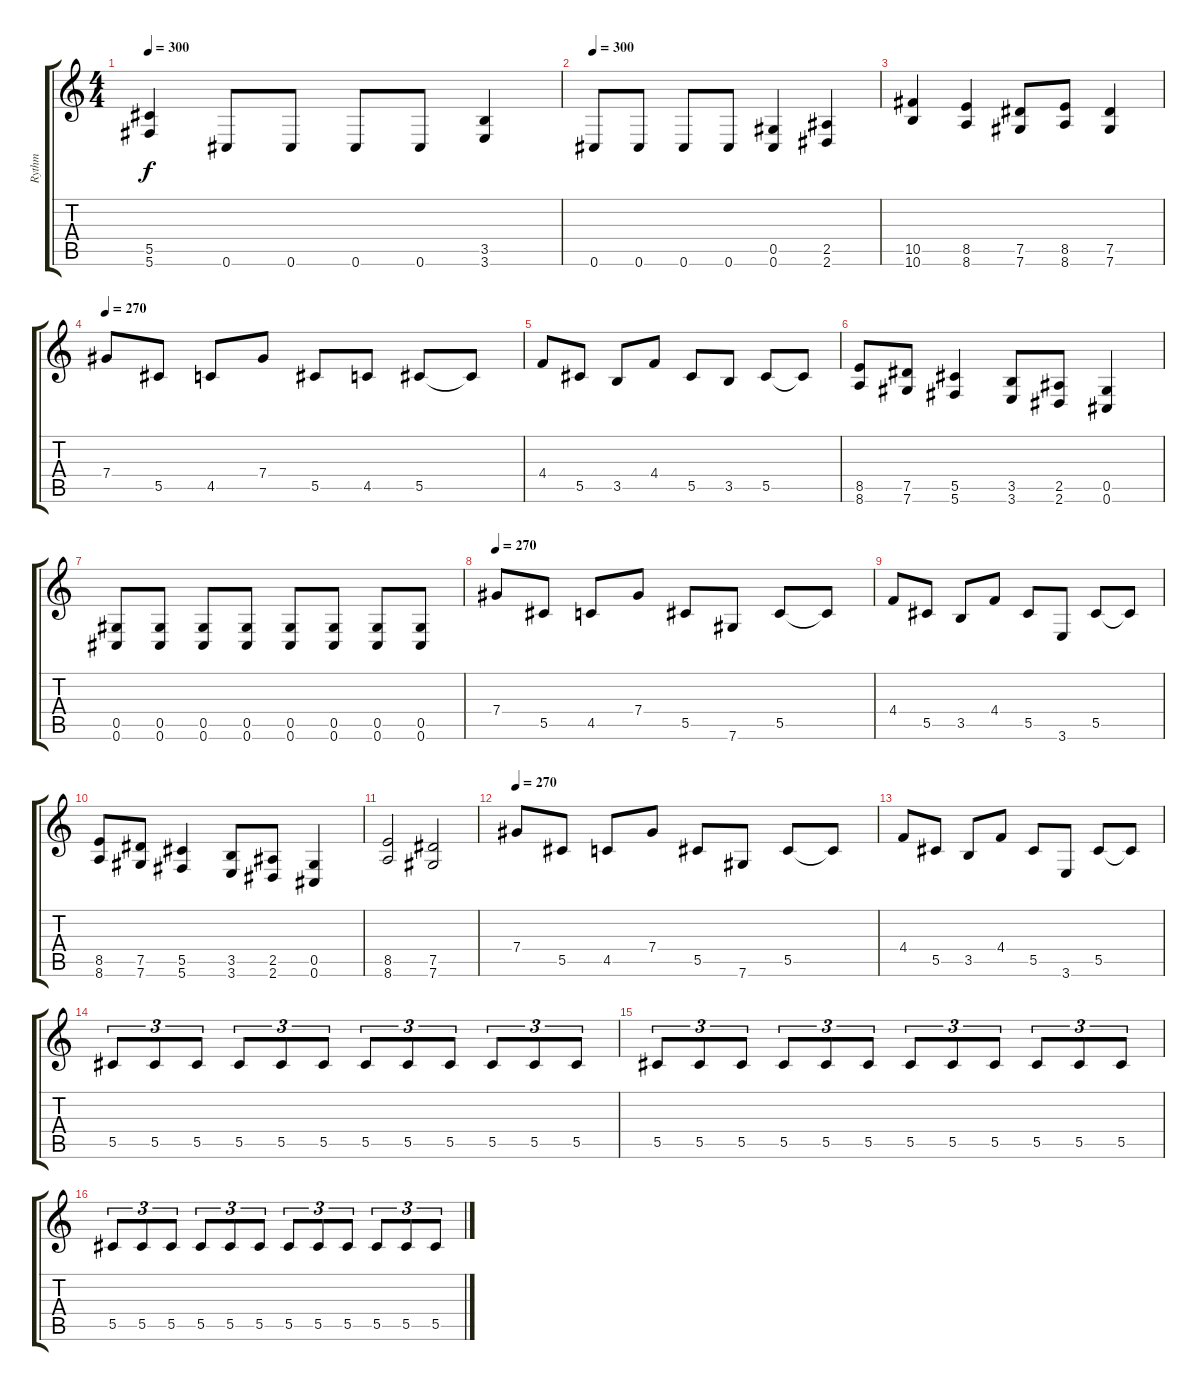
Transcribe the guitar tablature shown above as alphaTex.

\track ("Rythm" "Rythm") {instrument distortionguitar}
\staff {score tabs}
\tuning (Eb4 Bb3 Gb3 Db3 Ab2 Db2) {hide}
\ts (4 4)
\tempo 300
\clef g2
\ks c
(5.5 5.6).4{dy f} 0.6.8 0.6.8 0.6.8 0.6.8 (3.5 3.6).4 |
\tempo 300
0.6.8 0.6.8 0.6.8 0.6.8 (0.5 0.6).4 (2.5 2.6).4 |
(10.5 10.6).4 (8.5 8.6).4 (7.5 7.6).8 (8.5 8.6).8 (7.5 7.6).4 |
\tempo 270
7.4.8 5.5.8 4.5.8 7.4.8 5.5.8 4.5.8 5.5.8 5.5{t}.8 |
4.4.8 5.5.8 3.5.8 4.4.8 5.5.8 3.5.8 5.5.8 5.5{t}.8 |
(8.5 8.6).8 (7.5 7.6).8 (5.5 5.6).4 (3.5 3.6).8 (2.5 2.6).8 (0.5 0.6).4 |
(0.5 0.6).8 (0.5 0.6).8 (0.5 0.6).8 (0.5 0.6).8 (0.5 0.6).8 (0.5 0.6).8 (0.5 0.6).8 (0.5 0.6).8 |
\tempo 270
7.4.8 5.5.8 4.5.8 7.4.8 5.5.8 7.6.8 5.5.8 5.5{t}.8 |
4.4.8 5.5.8 3.5.8 4.4.8 5.5.8 3.6.8 5.5.8 5.5{t}.8 |
(8.5 8.6).8 (7.5 7.6).8 (5.5 5.6).4 (3.5 3.6).8 (2.5 2.6).8 (0.5 0.6).4 |
(8.5 8.6).2 (7.5 7.6).2 |
\tempo 270
7.4.8 5.5.8 4.5.8 7.4.8 5.5.8 7.6.8 5.5.8 5.5{t}.8 |
4.4.8 5.5.8 3.5.8 4.4.8 5.5.8 3.6.8 5.5.8 5.5{t}.8 |
5.5.8{tu (3 2)} 5.5.8{tu (3 2)} 5.5.8{tu (3 2)} 5.5.8{tu (3 2)} 5.5.8{tu (3 2)} 5.5.8{tu (3 2)} 5.5.8{tu (3 2)} 5.5.8{tu (3 2)} 5.5.8{tu (3 2)} 5.5.8{tu (3 2)} 5.5.8{tu (3 2)} 5.5.8{tu (3 2)} |
5.5.8{tu (3 2)} 5.5.8{tu (3 2)} 5.5.8{tu (3 2)} 5.5.8{tu (3 2)} 5.5.8{tu (3 2)} 5.5.8{tu (3 2)} 5.5.8{tu (3 2)} 5.5.8{tu (3 2)} 5.5.8{tu (3 2)} 5.5.8{tu (3 2)} 5.5.8{tu (3 2)} 5.5.8{tu (3 2)} |
5.5.8{tu (3 2)} 5.5.8{tu (3 2)} 5.5.8{tu (3 2)} 5.5.8{tu (3 2)} 5.5.8{tu (3 2)} 5.5.8{tu (3 2)} 5.5.8{tu (3 2)} 5.5.8{tu (3 2)} 5.5.8{tu (3 2)} 5.5.8{tu (3 2)} 5.5.8{tu (3 2)} 5.5.8{tu (3 2)}
